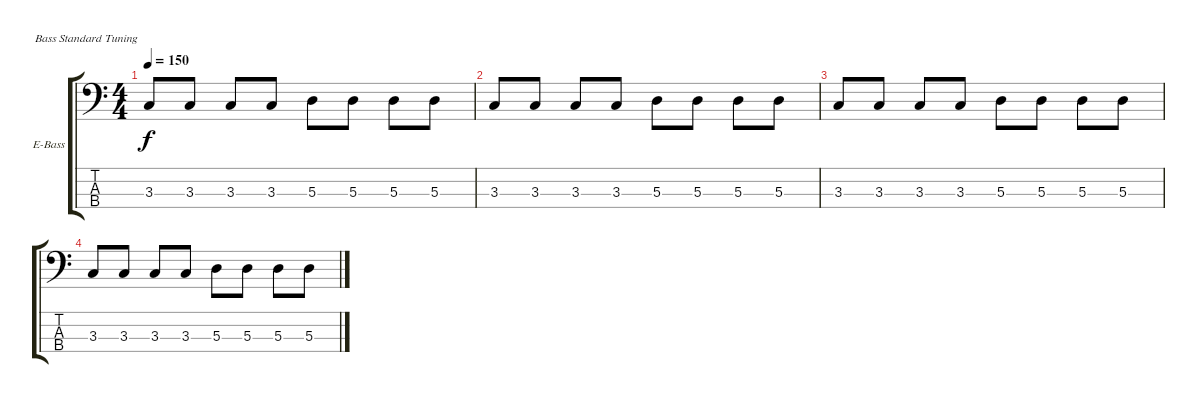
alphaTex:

\defaultSystemsLayout 4
\bracketExtendMode groupsimilarinstruments
\firstSystemTrackNameOrientation horizontal
\otherSystemsTrackNameOrientation horizontal
\track ("Electric Bass" "E-Bass") {instrument electricbassfinger}
\staff {score tabs}
\tuning (G2 D2 A1 E1)
\ts (4 4)
\tempo 150
\clef f4
\ks c
3.3.8{dy f} 3.3.8 3.3.8 3.3.8 5.3.8 5.3.8 5.3.8 5.3.8 |
3.3.8 3.3.8 3.3.8 3.3.8 5.3.8 5.3.8 5.3.8 5.3.8 |
3.3.8 3.3.8 3.3.8 3.3.8 5.3.8 5.3.8 5.3.8 5.3.8 |
3.3.8 3.3.8 3.3.8 3.3.8 5.3.8 5.3.8 5.3.8 5.3.8
